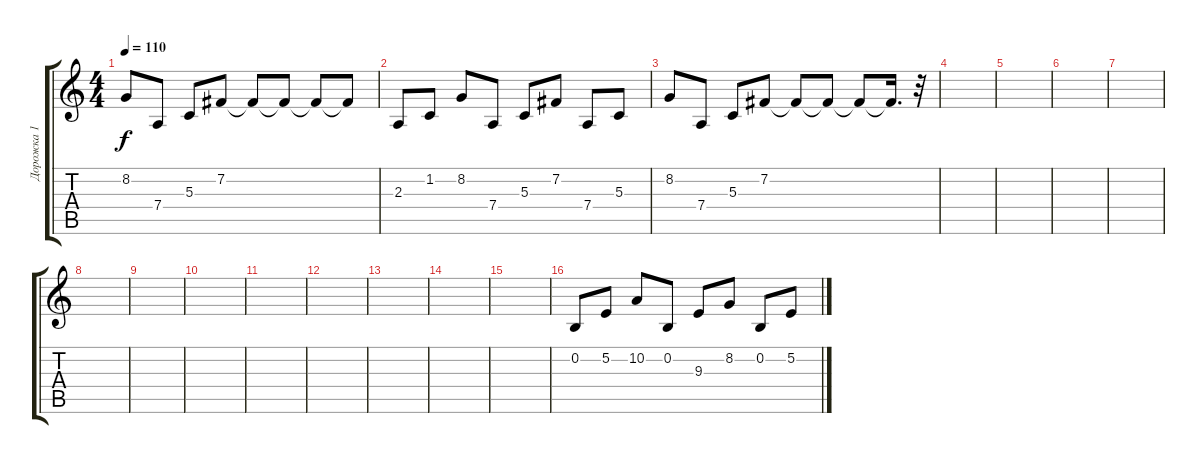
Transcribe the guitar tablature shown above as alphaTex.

\track ("Дорожка 1" "Дорожка 1") {instrument musicbox}
\staff {score tabs}
\tuning (B4 B3 G3 D3 A2 E2) {hide}
\ts (4 4)
\tempo 110
\clef g2
\ks c
8.2.8{dy f} 7.4.8 5.3.8 7.2.8 7.2{t}.8 7.2{t}.8 7.2{t}.8 7.2{t}.8 |
2.3.8 1.2.8 8.2.8 7.4.8 5.3.8 7.2.8 7.4.8 5.3.8 |
8.2.8 7.4.8 5.3.8 7.2.8 7.2{t}.8 7.2{t}.8 7.2{t}.8 7.2{t}.16{d} r.32 |
|
|
|
|
|
|
|
|
|
|
|
|
0.2.8{volume 15 balance 8 instrument marimba} 5.2.8 10.2.8 0.2.8 9.3.8 8.2.8 0.2.8 5.2.8
